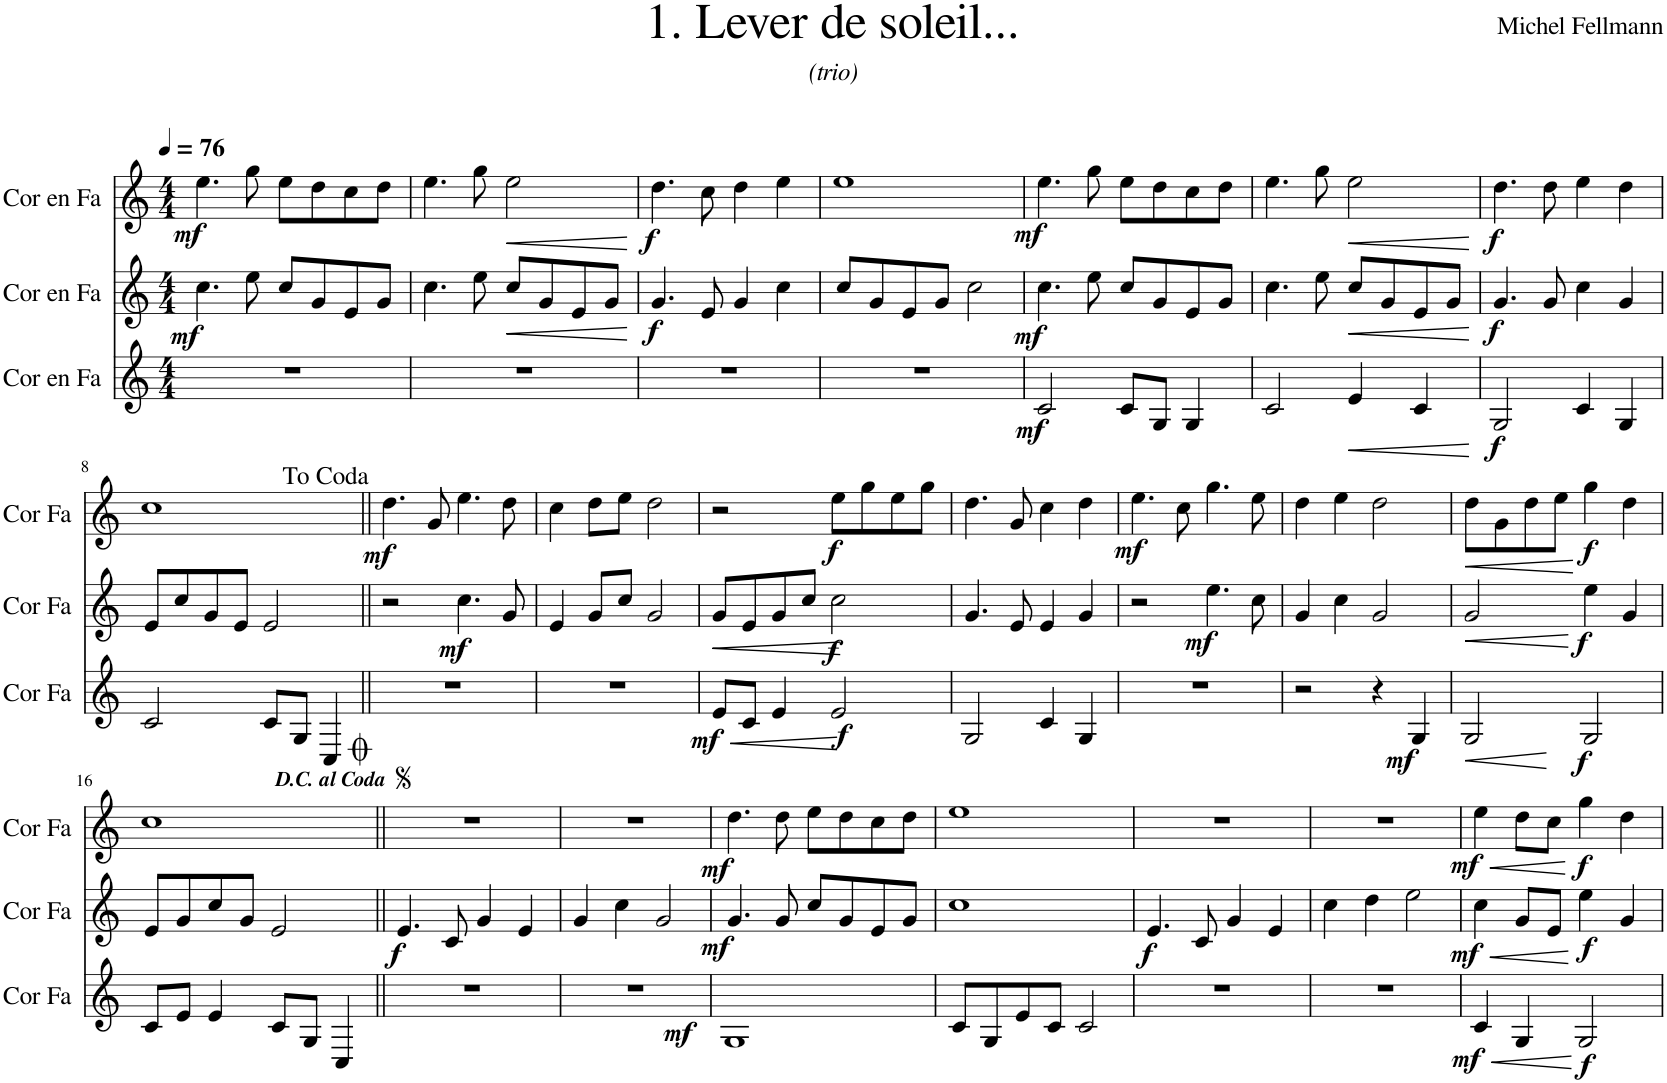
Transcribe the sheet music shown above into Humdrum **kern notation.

**kern	**dynam	**kern	**dynam	**kern	**dynam
*part3	*part3	*part2	*part2	*part1	*part1
*staff3	*staff3	*staff2	*staff2	*staff1	*staff1
*I"Cor en Fa	*	*I"Cor en Fa	*	*I"Cor en Fa	*
*I'Cor Fa	*	*I'Cor Fa	*	*I'Cor Fa	*
*clefG2	*	*clefG2	*	*clefG2	*
*Trd4c7	*	*Trd4c7	*	*Trd4c7	*
*k[]	*	*k[]	*	*k[]	*
*M4/4	*	*M4/4	*	*M4/4	*
*MM76	*	*MM76	*	*MM76	*
=1	=1	=1	=1	=1	=1
!	!	!	!LO:DY:b	!	!LO:DY:b
1r	.	4.cc\	mf	4.ee\	mf
.	.	8ee\	.	8gg\	.
.	.	8cc/L	.	8ee\L	.
.	.	8g/	.	8dd\	.
.	.	8e/	.	8cc\	.
.	.	8g/J	.	8dd\J	.
=2	=2	=2	=2	=2	=2
1r	.	4.cc\	.	4.ee\	.
.	.	8ee\	.	8gg\	.
!	!	!	!LO:HP:b	!	!LO:HP:b
.	.	8cc/L	<	2ee\	<
.	.	8g/	.	.	.
.	.	8e/	.	.	.
.	.	8g/J	.	.	.
.	.	.	[	.	[
=3	=3	=3	=3	=3	=3
!	!	!	!LO:DY:b	!	!LO:DY:b
1r	.	4.g/	f	4.dd\	f
.	.	8e/	.	8cc\	.
.	.	4g/	.	4dd\	.
.	.	4cc\	.	4ee\	.
=4	=4	=4	=4	=4	=4
1r	.	8cc/L	.	1ee	.
.	.	8g/	.	.	.
.	.	8e/	.	.	.
.	.	8g/J	.	.	.
.	.	2cc\	.	.	.
=5	=5	=5	=5	=5	=5
!	!LO:DY:b	!	!LO:DY:b	!	!LO:DY:b
2c/	mf	4.cc\	mf	4.ee\	mf
.	.	8ee\	.	8gg\	.
8c/L	.	8cc/L	.	8ee\L	.
8G/J	.	8g/	.	8dd\	.
4G/	.	8e/	.	8cc\	.
.	.	8g/J	.	8dd\J	.
=6	=6	=6	=6	=6	=6
2c/	.	4.cc\	.	4.ee\	.
.	.	8ee\	.	8gg\	.
!	!LO:HP:b	!	!LO:HP:b	!	!LO:HP:b
4e/	<	8cc/L	<	2ee\	<
.	.	8g/	.	.	.
4c/	.	8e/	.	.	.
.	.	8g/J	.	.	.
.	[	.	[	.	[
=7	=7	=7	=7	=7	=7
!	!LO:DY:b	!	!LO:DY:b	!	!LO:DY:b
2G/	f	4.g/	f	4.dd\	f
.	.	8g/	.	8dd\	.
4c/	.	4cc\	.	4ee\	.
4G/	.	4g/	.	4dd\	.
!!LO:LB:g=z
=8	=8	=8	=8	=8	=8
2c/	.	8e/L	.	1cc	.
.	.	8cc/	.	.	.
.	.	8g/	.	.	.
.	.	8e/J	.	.	.
8c/L	.	2e/	.	.	.
8G/J	.	.	.	.	.
4C/	.	.	.	.	.
=9||	=9||	=9||	=9||	=9||	=9||
!	!	!	!	!	!LO:DY:b
1r	.	2r	.	4.dd\	mf
.	.	.	.	8g/	.
!	!	!	!LO:DY:b	!	!
.	.	4.cc\	mf	4.ee\	.
.	.	8g/	.	8dd\	.
=10	=10	=10	=10	=10	=10
1r	.	4e/	.	4cc\	.
.	.	8g/L	.	8dd\L	.
.	.	8cc/J	.	8ee\J	.
.	.	2g/	.	2dd\	.
=11	=11	=11	=11	=11	=11
!	!LO:HP:b	!	!LO:HP:b	!	!
!	!LO:DY:n=1:b	!	!	!	!
8e/L	< mf	8g/L	<	2r	.
8c/J	.	8e/	.	.	.
4e/	.	8g/	.	.	.
.	.	8cc/J	.	.	.
!	!LO:DY:n=2:b	!	!LO:DY:b	!	!LO:DY:b
2e/	f	2cc\	f	8ee\L	f
.	.	.	.	8gg\	.
.	.	.	.	8ee\	.
.	.	.	.	8gg\J	.
.	[	.	[	.	.
=12	=12	=12	=12	=12	=12
2G/	.	4.g/	.	4.dd\	.
.	.	8e/	.	8g/	.
4c/	.	4e/	.	4cc\	.
4G/	.	4g/	.	4dd\	.
=13	=13	=13	=13	=13	=13
!	!	!	!	!	!LO:DY:b
1r	.	2r	.	4.ee\	mf
.	.	.	.	8cc\	.
!	!	!	!LO:DY:b	!	!
.	.	4.ee\	mf	4.gg\	.
.	.	8cc\	.	8ee\	.
=14	=14	=14	=14	=14	=14
2r	.	4g/	.	4dd\	.
.	.	4cc\	.	4ee\	.
4r	.	2g/	.	2dd\	.
!	!LO:DY:b	!	!	!	!
4G/	mf	.	.	.	.
=15	=15	=15	=15	=15	=15
!	!LO:HP:b	!	!LO:HP:b	!	!LO:HP:b
2G/	<	2g/	<	8dd\L	<
.	.	.	.	8g\	.
.	.	.	.	8dd\	.
.	.	.	.	8ee\J	.
!	!LO:DY:b	!	!LO:DY:b	!	!LO:DY:b
2G/	f	4ee\	f	4gg\	f
.	.	4g/	.	4dd\	.
.	[	.	[	.	[
!!LO:LB:g=z
=16	=16	=16	=16	=16	=16
8c/L	.	8e/L	.	1cc	.
8e/J	.	8g/	.	.	.
4e/	.	8cc/	.	.	.
.	.	8g/J	.	.	.
8c/L	.	2e/	.	.	.
8G/J	.	.	.	.	.
4C/	.	.	.	.	.
=17||	=17||	=17||	=17||	=17||	=17||
!	!	!	!LO:DY:b	!	!
1r	.	4.e/	f	1r	.
.	.	8c/	.	.	.
.	.	4g/	.	.	.
.	.	4e/	.	.	.
=18	=18	=18	=18	=18	=18
!	!LO:DY:b	!	!	!	!
1r	mf	4g/	.	1r	.
.	.	4cc\	.	.	.
.	.	2g/	.	.	.
=19	=19	=19	=19	=19	=19
!	!	!	!LO:DY:b	!	!LO:DY:b
1G	.	4.g/	mf	4.dd\	mf
.	.	8g/	.	8dd\	.
.	.	8cc/L	.	8ee\L	.
.	.	8g/	.	8dd\	.
.	.	8e/	.	8cc\	.
.	.	8g/J	.	8dd\J	.
=20	=20	=20	=20	=20	=20
8c/L	.	1cc	.	1ee	.
8G/	.	.	.	.	.
8e/	.	.	.	.	.
8c/J	.	.	.	.	.
2c/	.	.	.	.	.
=21	=21	=21	=21	=21	=21
!	!	!	!LO:DY:b	!	!
1r	.	4.e/	f	1r	.
.	.	8c/	.	.	.
.	.	4g/	.	.	.
.	.	4e/	.	.	.
=22	=22	=22	=22	=22	=22
1r	.	4cc\	.	1r	.
.	.	4dd\	.	.	.
.	.	2ee\	.	.	.
=23	=23	=23	=23	=23	=23
!	!LO:HP:b	!	!LO:HP:b	!	!LO:HP:b
!	!LO:DY:n=1:b	!	!LO:DY:n=1:b	!	!LO:DY:n=1:b
4c/	< mf	4cc\	< mf	4ee\	< mf
4G/	.	8g/L	.	8dd\L	.
.	.	8e/J	.	8cc\J	.
!	!LO:DY:n=2:b	!	!LO:DY:n=2:b	!	!LO:DY:n=2:b
2G/	f	4ee\	f	4gg\	f
.	.	4g/	.	4dd\	.
.	[	.	[	.	[
=	=	=	=	=	=
*-	*-	*-	*-	*-	*-
